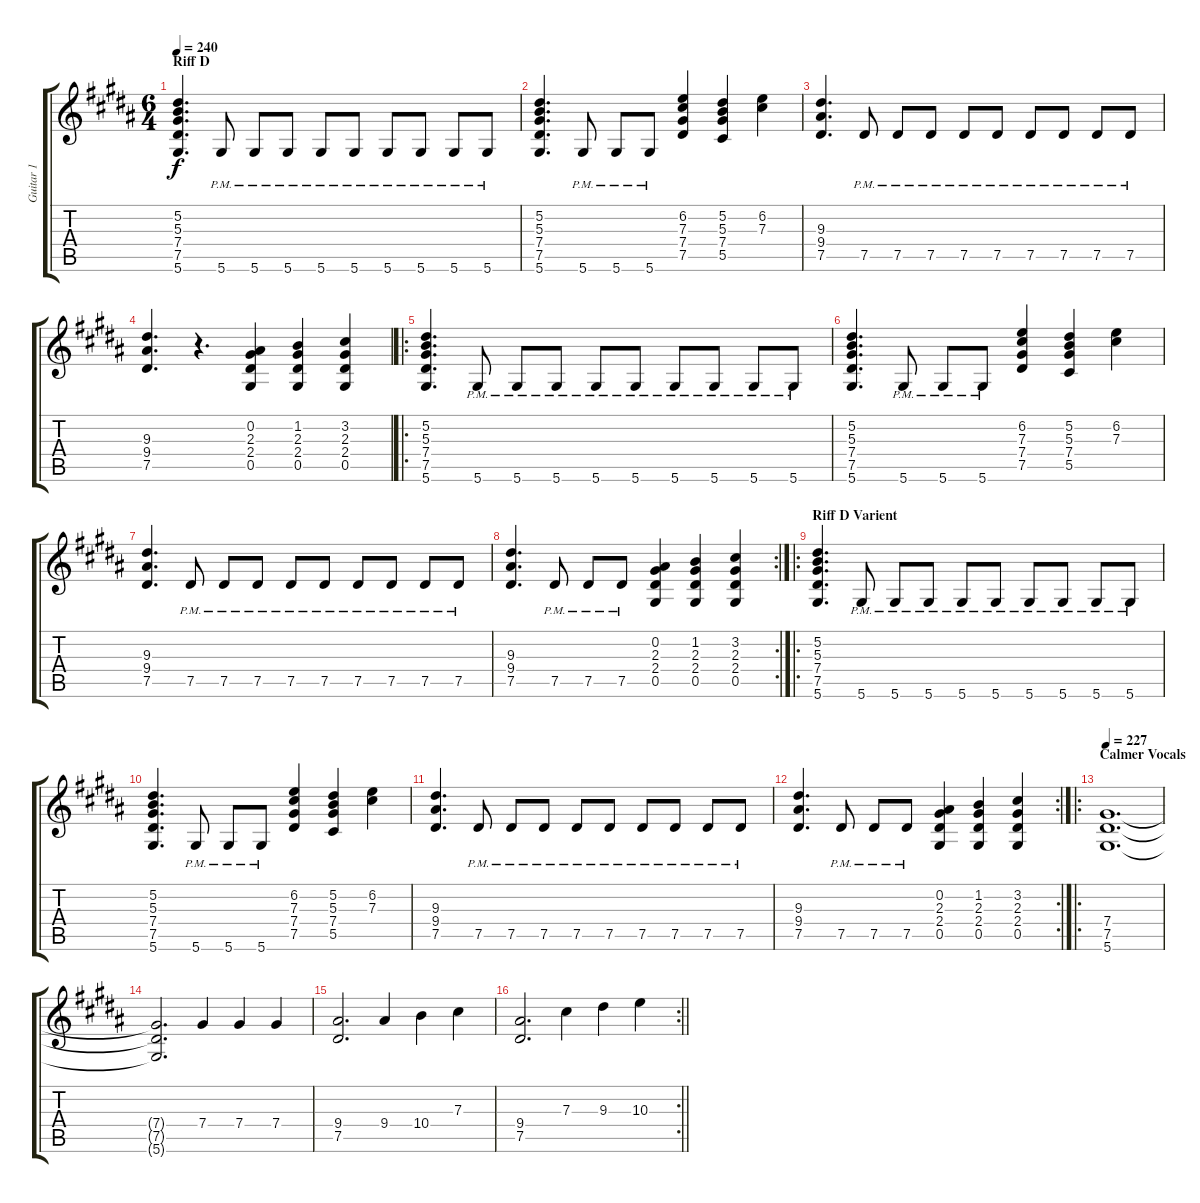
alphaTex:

\track ("Guitar 1" "Guitar 1") {instrument overdrivenguitar}
\staff {score tabs}
\tuning (Eb4 Bb3 Gb3 Db3 Ab2 Eb2) {hide}
\ts (6 4)
\section ("" "Riff D")
\tempo 240
\clef g2
\ks b
(5.2 5.3 7.4 7.5 5.6).4{d dy f} 5.6{pm}.8 5.6{pm}.8 5.6{pm}.8 5.6{pm}.8 5.6{pm}.8 5.6{pm}.8 5.6{pm}.8 5.6{pm}.8 5.6{pm}.8 |
(5.2 5.3 7.4 7.5 5.6).4{d} 5.6{pm}.8 5.6{pm}.8 5.6{pm}.8 (6.2 7.3 7.4 7.5).4 (5.2 5.3 7.4 5.5).4 (6.2 7.3).4 |
(9.3 9.4 7.5).4{d} 7.5{pm}.8 7.5{pm}.8 7.5{pm}.8 7.5{pm}.8 7.5{pm}.8 7.5{pm}.8 7.5{pm}.8 7.5{pm}.8 7.5{pm}.8 |
(9.3 9.4 7.5).4{d} r.4{d} (0.2 2.3 2.4 0.5).4 (1.2 2.3 2.4 0.5).4 (3.2 2.3 2.4 0.5).4 |
\ro
\section ("" "")
(5.2 5.3 7.4 7.5 5.6).4{d} 5.6{pm}.8 5.6{pm}.8 5.6{pm}.8 5.6{pm}.8 5.6{pm}.8 5.6{pm}.8 5.6{pm}.8 5.6{pm}.8 5.6{pm}.8 |
(5.2 5.3 7.4 7.5 5.6).4{d} 5.6{pm}.8 5.6{pm}.8 5.6{pm}.8 (6.2 7.3 7.4 7.5).4 (5.2 5.3 7.4 5.5).4 (6.2 7.3).4 |
(9.3 9.4 7.5).4{d} 7.5{pm}.8 7.5{pm}.8 7.5{pm}.8 7.5{pm}.8 7.5{pm}.8 7.5{pm}.8 7.5{pm}.8 7.5{pm}.8 7.5{pm}.8 |
\rc 2
(9.3 9.4 7.5).4{d} 7.5{pm}.8 7.5{pm}.8 7.5{pm}.8 (0.2 2.3 2.4 0.5).4 (1.2 2.3 2.4 0.5).4 (3.2 2.3 2.4 0.5).4 |
\ro
\section ("" "Riff D Varient")
(5.2 5.3 7.4 7.5 5.6).4{d} 5.6{pm}.8 5.6{pm}.8 5.6{pm}.8 5.6{pm}.8 5.6{pm}.8 5.6{pm}.8 5.6{pm}.8 5.6{pm}.8 5.6{pm}.8 |
(5.2 5.3 7.4 7.5 5.6).4{d} 5.6{pm}.8 5.6{pm}.8 5.6{pm}.8 (6.2 7.3 7.4 7.5).4 (5.2 5.3 7.4 5.5).4 (6.2 7.3).4 |
(9.3 9.4 7.5).4{d} 7.5{pm}.8 7.5{pm}.8 7.5{pm}.8 7.5{pm}.8 7.5{pm}.8 7.5{pm}.8 7.5{pm}.8 7.5{pm}.8 7.5{pm}.8 |
\rc 2
(9.3 9.4 7.5).4{d} 7.5{pm}.8 7.5{pm}.8 7.5{pm}.8 (0.2 2.3 2.4 0.5).4 (1.2 2.3 2.4 0.5).4 (3.2 2.3 2.4 0.5).4 |
\ro
\section ("" "Calmer Vocals")
\tempo 227
(7.4 7.5 5.6).1{d} |
(7.4{t} 7.5{t} 5.6{t}).2{d} 7.4.4 7.4.4 7.4.4 |
(9.4 7.5).2{d} 9.4.4 10.4.4 7.3.4 |
\rc 2
\barLineRight lightlight
(9.4 7.5).2{d} 7.3.4 9.3.4 10.3.4
